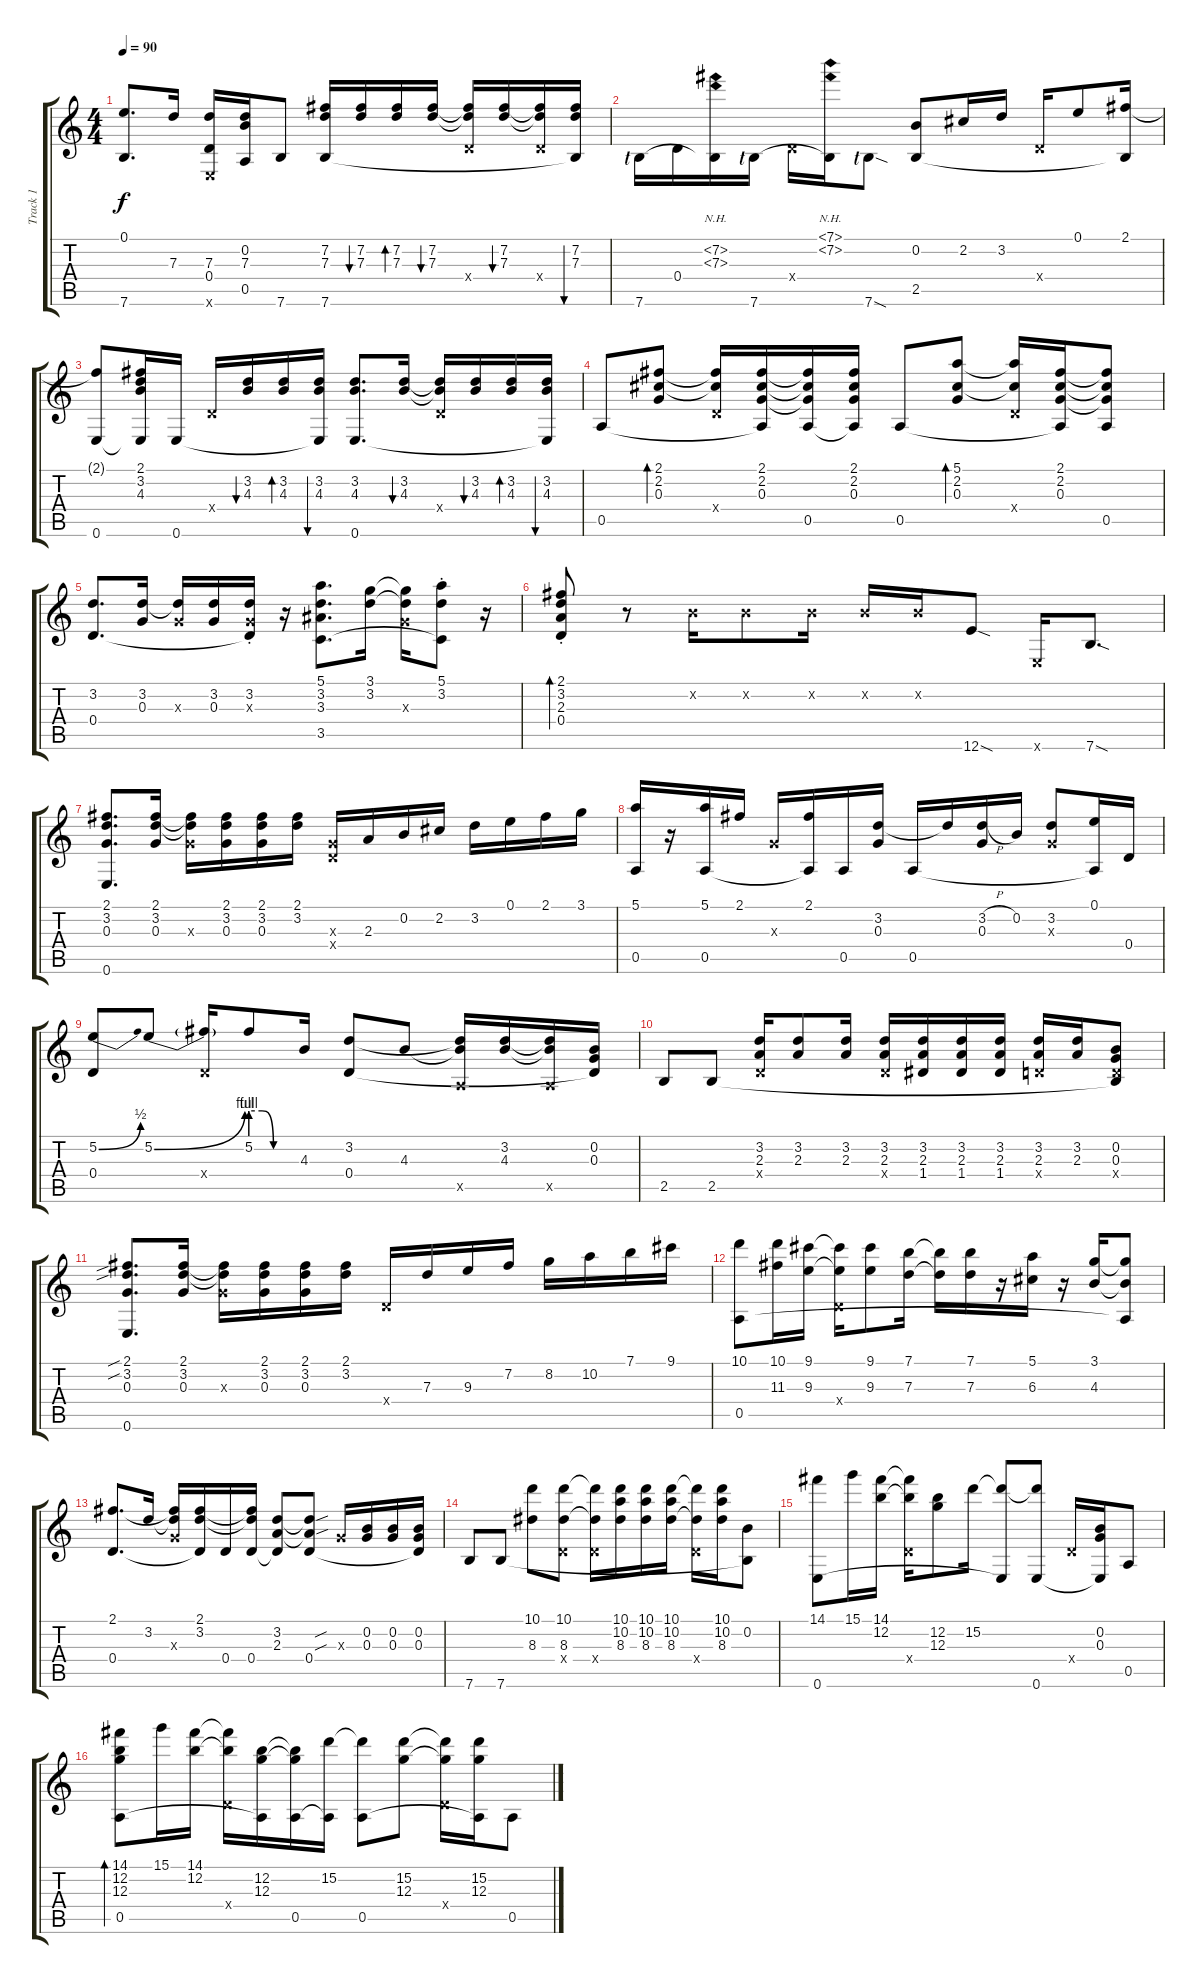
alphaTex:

\track ("Track 1" "Track 1") {instrument acousticguitarsteel}
\staff {score tabs}
\tuning (E4 B3 G3 D3 A2 E2) {hide}
\ts (4 4)
\tempo 90
\clef g2
\ks c
(0.1 7.6).8{d dy f} 7.3.16 (7.3 0.4 0.6{x}).16 (0.2 7.3 0.5{t}).16 7.6.8 (7.2 7.3 7.6).16 (7.2 7.3).16{bu 120} (7.2 7.3).16{bd 120} (7.2 7.3).16{bu 120} (7.2{t} 7.3{t} 0.4{x}).16 (7.2 7.3).16{bu 120} (7.2{t} 7.3{t} 0.4{x}).16 (7.2 7.3 7.6{t}).16{bu 120} |
7.6{lf 1}.16 0.4.16 (7.2{nh} 7.3{nh} 7.6{t}).16 7.6{lf 1}.16 0.4{x}.16 (7.1{nh} 7.2{nh} 7.6{t}).16 7.6{sod lf 1}.8 (0.2 2.5).8 2.2.16 3.2.16 0.4{x}.16 0.1.8 (2.1 2.5{t}).16 |
(2.1{t} 0.6).8 (2.1 3.2 4.3 0.6{t}).16 0.6.16 0.4{x}.16 (3.2 4.3).16{bu 120} (3.2 4.3).16{bd 120} (3.2 4.3 0.6{t}).16{bu 120} (3.2 4.3 0.6).8{d} (3.2 4.3).16{bu 120} (3.2{t} 4.3{t} 0.4{x}).16 (3.2 4.3).16{bu 120} (3.2 4.3).16{bd 120} (3.2 4.3 0.6{t}).16{bu 120} |
0.5.8 (2.1 2.2 0.3).8{bd 30} (2.1{t} 2.2{t} 0.4{x}).16 (2.1 2.2 0.3 0.5{t}).16 (2.1{t} 2.2{t} 0.3{t} 0.5).16 (2.1 2.2 0.3 0.5{t}).16 0.5.8 (5.1 2.2 0.3).8{bd 30} (5.1{t} 2.2{t} 0.4{x}).16 (2.1 2.2 0.3 0.5{t}).16 (2.1{t} 2.2{t} 0.3{t} 0.5).8 |
(3.2 0.4).8{d} (3.2 0.3).16 (3.2{t} 0.3{x}).16 (3.2 0.3).16 (3.2{st} 0.3{x} 0.4{t}).16 r.16 (5.1 3.2 3.3 3.5).8{d} (3.1 3.2).16 (3.1{t} 3.2{t} 0.3{x}).16 (5.1{st} 3.2 3.5{t}).8 r.16 |
(2.1{st} 3.2 2.3 0.4).8{bd 120} r.8 0.2{x}.16 0.2{x}.8 0.2{x}.16 0.2{x}.16 0.2{x}.16 12.6{sod}.8 0.6{x}.16 7.6{sod}.8{d} |
(2.1 3.2 0.3 0.6).8{d} (2.1 3.2 0.3).16 (2.1{t} 3.2{t} 0.3{x}).16 (2.1 3.2 0.3).16 (2.1 3.2 0.3).16 (2.1 3.2).16 (0.3{x} 0.4{x}).16 2.3.16 0.2.16 2.2.16 3.2.16 0.1.16 2.1.16 3.1.16 |
(5.1 0.5).16 r.16 (5.1 0.5).16 2.1.16 0.3{x}.16 (2.1 0.5{t}).16 0.5.16 (3.2 0.3).16 0.5.16 3.2{t}.16 (3.2{h} 0.3).16 0.2.16 (3.2 0.3{x}).8 (0.1 0.5{t}).16 0.4.16 |
(5.2{be (bend 0 0 60 2)} 0.4).8 5.2{be (bend 0 0 60 4)}.8 (5.2{t} 0.4{x}).16 5.2{be (custom 0 4 15 4 30 0 60 0)}.8 4.3.16 (3.2 0.4).8 4.3.8 (3.2{t} 4.3{t} 0.5{x}).16 (3.2 4.3).16 (3.2{t} 4.3{t} 0.5{x}).16 (0.2 0.3 0.4{t}).16 |
2.5.8 2.5.8 (3.2 2.3 0.4{x}).16 (3.2 2.3).8 (3.2 2.3).16 (3.2 2.3 0.4{x}).16 (3.2 2.3 1.4).16 (3.2 2.3 1.4).16 (3.2 2.3 1.4).16 (3.2 2.3 0.4{x}).16 (3.2 2.3).16 (0.2 0.3 0.4{x} 2.5{t}).8 |
(2.1{sib} 3.2{sib} 0.3 0.6).8{d} (2.1 3.2 0.3).16 (2.1{t} 3.2{t} 0.3{x}).16 (2.1 3.2 0.3).16 (2.1 3.2 0.3).16 (2.1 3.2).16 0.4{x}.16 7.3.16 9.3.16 7.2.16 8.2.16 10.2.16 7.1.16 9.1.16 |
(10.1 0.5).8 (10.1 11.3).16 (9.1 9.3).16 (9.1{t} 9.3{t} 0.4{x}).16 (9.1 9.3).8 (7.1 7.3).16 (7.1{t} 7.3{t}).16 (7.1 7.3).16 r.16 (5.1 6.3).16 r.16 (3.1 4.3).16 (3.1{t} 4.3{t} 0.5{t}).8 |
(2.1 0.4).8{d} 3.2.16 (2.1{t} 3.2{t} 0.3{x}).16 (2.1 3.2 0.4{t}).16 0.4.16 (2.1{t} 3.2{t} 0.4).16 (3.2 2.3 0.4{t}).8 (3.2{sou t} 2.3{sou t} 0.4).8 0.3{x}.16 (0.2 0.3).16 (0.2 0.3).16 (0.2 0.3 0.4{t}).16 |
7.6.8 7.6.8 (10.1 8.3).8 (10.1 8.3 0.4{x}).8 (10.1{t} 8.3{t} 0.4{x}).16 (10.1 10.2 8.3).16 (10.1 10.2 8.3).16 (10.1 10.2 8.3).16 (10.1{t} 8.3{t} 0.4{x}).16 (10.1 10.2 8.3).16 (0.2 7.6{t}).8 |
(14.1 0.6).8 15.1.16 (14.1 12.2).16 (14.1{t} 12.2{t} 0.4{x}).16 (12.2 12.3).8 15.2.16 (15.2{t} 0.6{t}).8 (15.2{t} 0.6).8 0.4{x}.16 (0.2 0.3 0.6{t}).16 0.5.8 |
(14.1 12.2 12.3 0.5).8{bd 30} 15.1.16 (14.1 12.2).16 (14.1{t} 12.2{t} 0.4{x}).16 (12.2 12.3 0.5{t}).16 (12.2{t} 12.3{t} 0.5).16 (15.2 0.5{t}).16 (15.2{t} 0.5).8 (15.2 12.3).8 (15.2{t} 12.3{t} 0.4{x}).16 (15.2 12.3 0.5{t}).16 0.5.8
